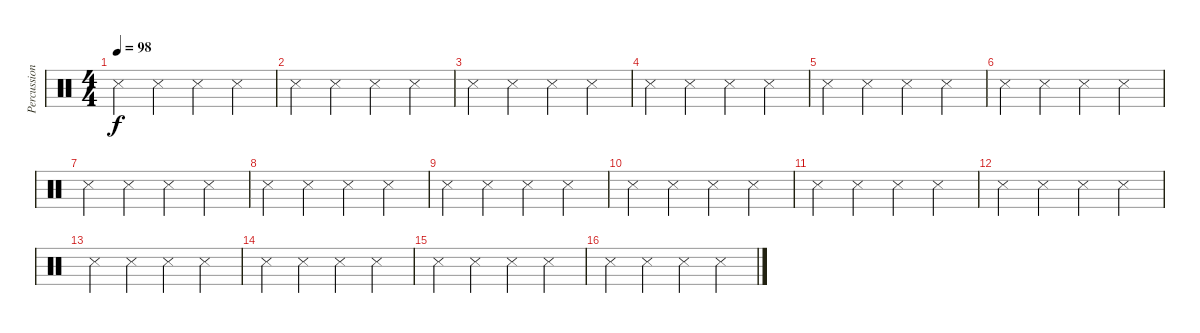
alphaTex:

\track ("Percussion" "Percussion") {instrument percussion}
\staff {score}
\articulation defaults
\ts (4 4)
\tempo 98
\clef neutral
\ks c "Snare (side stick) 3".4{dy f} "Snare (side stick) 3".4 "Snare (side stick) 3".4 "Snare (side stick) 3".4
|
"Snare (side stick) 3".4 "Snare (side stick) 3".4 "Snare (side stick) 3".4 "Snare (side stick) 3".4 |
"Snare (side stick) 3".4 "Snare (side stick) 3".4 "Snare (side stick) 3".4 "Snare (side stick) 3".4 |
"Snare (side stick) 3".4 "Snare (side stick) 3".4 "Snare (side stick) 3".4 "Snare (side stick) 3".4 |
"Snare (side stick) 3".4 "Snare (side stick) 3".4 "Snare (side stick) 3".4 "Snare (side stick) 3".4 |
"Snare (side stick) 3".4 "Snare (side stick) 3".4 "Snare (side stick) 3".4 "Snare (side stick) 3".4 |
"Snare (side stick) 3".4 "Snare (side stick) 3".4 "Snare (side stick) 3".4 "Snare (side stick) 3".4 |
"Snare (side stick) 3".4 "Snare (side stick) 3".4 "Snare (side stick) 3".4 "Snare (side stick) 3".4 |
"Snare (side stick) 3".4 "Snare (side stick) 3".4 "Snare (side stick) 3".4 "Snare (side stick) 3".4 |
"Snare (side stick) 3".4 "Snare (side stick) 3".4 "Snare (side stick) 3".4 "Snare (side stick) 3".4 |
"Snare (side stick) 3".4 "Snare (side stick) 3".4 "Snare (side stick) 3".4 "Snare (side stick) 3".4 |
"Snare (side stick) 3".4 "Snare (side stick) 3".4 "Snare (side stick) 3".4 "Snare (side stick) 3".4 |
"Snare (side stick) 3".4 "Snare (side stick) 3".4 "Snare (side stick) 3".4 "Snare (side stick) 3".4 |
"Snare (side stick) 3".4 "Snare (side stick) 3".4 "Snare (side stick) 3".4 "Snare (side stick) 3".4 |
"Snare (side stick) 3".4 "Snare (side stick) 3".4 "Snare (side stick) 3".4 "Snare (side stick) 3".4 |
"Snare (side stick) 3".4 "Snare (side stick) 3".4 "Snare (side stick) 3".4 "Snare (side stick) 3".4
